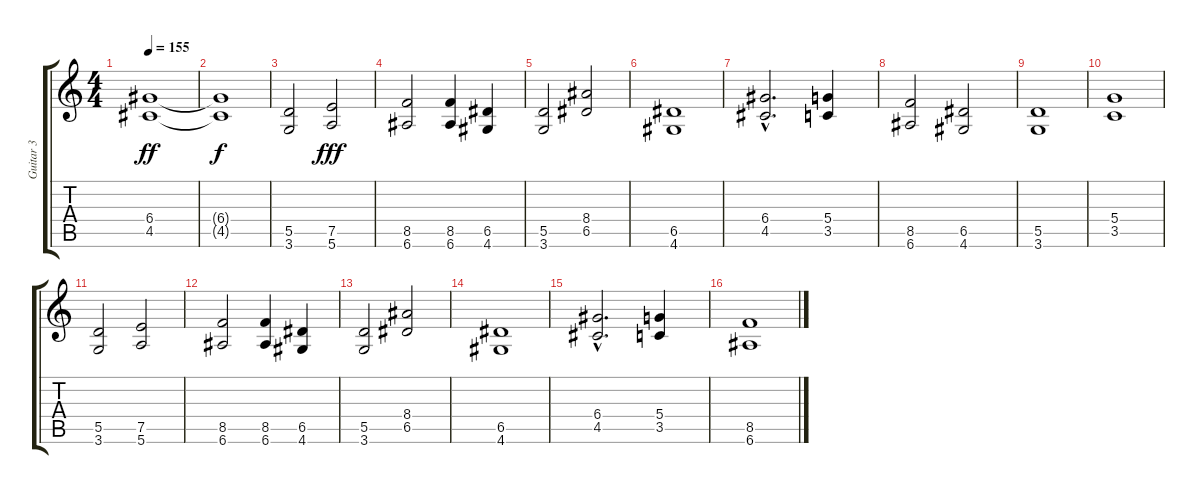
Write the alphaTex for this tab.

\track ("Guitar 3" "Guitar 3") {instrument distortionguitar}
\staff {score tabs}
\tuning (E4 B3 G3 D3 A2 E2) {hide}
\ts (4 4)
\tempo 155
\clef g2
\ks c
(6.4 4.5).1{dy ff} |
(6.4{t} 4.5{t}).1{dy f} |
(5.5 3.6).2 (7.5 5.6).2{dy fff} |
(8.5 6.6).2 (8.5 6.6).4 (6.5 4.6).4 |
(5.5 3.6).2 (8.4 6.5).2 |
(6.5 4.6).1 |
(6.4{hac} 4.5{hac}).2{d} (5.4 3.5).4 |
(8.5 6.6).2 (6.5 4.6).2 |
(5.5 3.6).1 |
(5.4 3.5).1 |
(5.5 3.6).2 (7.5 5.6).2 |
(8.5 6.6).2 (8.5 6.6).4 (6.5 4.6).4 |
(5.5 3.6).2 (8.4 6.5).2 |
(6.5 4.6).1 |
(6.4{hac} 4.5{hac}).2{d} (5.4 3.5).4 |
(8.5 6.6).1
